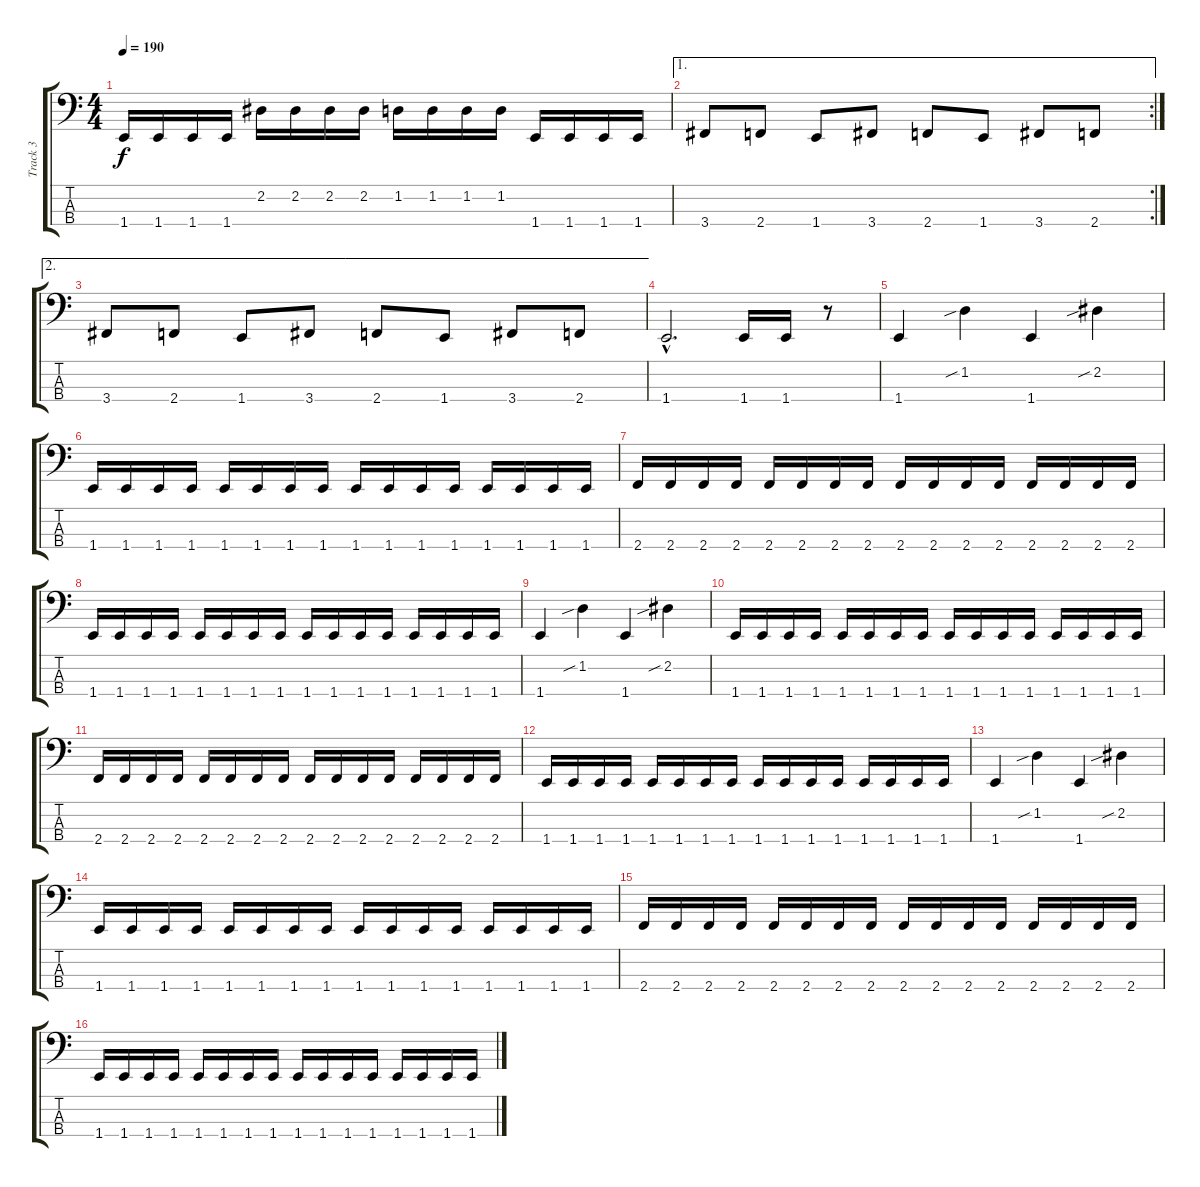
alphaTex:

\track ("Track 3" "Track 3") {instrument electricbasspick}
\staff {score tabs}
\tuning (Gb2 Db2 Ab1 Eb1) {hide}
\ts (4 4)
\tempo 190
\clef f4
\ks c
1.4.16{dy f} 1.4.16 1.4.16 1.4.16 2.2.16 2.2.16 2.2.16 2.2.16 1.2.16 1.2.16 1.2.16 1.2.16 1.4.16 1.4.16 1.4.16 1.4.16 |
\ae 1
\rc 2
3.4.8 2.4.8 1.4.8 3.4.8 2.4.8 1.4.8 3.4.8 2.4.8 |
\ae 2
3.4.8 2.4.8 1.4.8 3.4.8 2.4.8 1.4.8 3.4.8 2.4.8 |
1.4{hac}.2{d} 1.4.16 1.4.16 r.8 |
\section ("" "")
1.4.4 1.2{sib}.4 1.4.4 2.2{sib}.4 |
1.4.16 1.4.16 1.4.16 1.4.16 1.4.16 1.4.16 1.4.16 1.4.16 1.4.16 1.4.16 1.4.16 1.4.16 1.4.16 1.4.16 1.4.16 1.4.16 |
2.4.16 2.4.16 2.4.16 2.4.16 2.4.16 2.4.16 2.4.16 2.4.16 2.4.16 2.4.16 2.4.16 2.4.16 2.4.16 2.4.16 2.4.16 2.4.16 |
1.4.16 1.4.16 1.4.16 1.4.16 1.4.16 1.4.16 1.4.16 1.4.16 1.4.16 1.4.16 1.4.16 1.4.16 1.4.16 1.4.16 1.4.16 1.4.16 |
1.4.4 1.2{sib}.4 1.4.4 2.2{sib}.4 |
1.4.16 1.4.16 1.4.16 1.4.16 1.4.16 1.4.16 1.4.16 1.4.16 1.4.16 1.4.16 1.4.16 1.4.16 1.4.16 1.4.16 1.4.16 1.4.16 |
2.4.16 2.4.16 2.4.16 2.4.16 2.4.16 2.4.16 2.4.16 2.4.16 2.4.16 2.4.16 2.4.16 2.4.16 2.4.16 2.4.16 2.4.16 2.4.16 |
1.4.16 1.4.16 1.4.16 1.4.16 1.4.16 1.4.16 1.4.16 1.4.16 1.4.16 1.4.16 1.4.16 1.4.16 1.4.16 1.4.16 1.4.16 1.4.16 |
1.4.4 1.2{sib}.4 1.4.4 2.2{sib}.4 |
1.4.16 1.4.16 1.4.16 1.4.16 1.4.16 1.4.16 1.4.16 1.4.16 1.4.16 1.4.16 1.4.16 1.4.16 1.4.16 1.4.16 1.4.16 1.4.16 |
2.4.16 2.4.16 2.4.16 2.4.16 2.4.16 2.4.16 2.4.16 2.4.16 2.4.16 2.4.16 2.4.16 2.4.16 2.4.16 2.4.16 2.4.16 2.4.16 |
1.4.16 1.4.16 1.4.16 1.4.16 1.4.16 1.4.16 1.4.16 1.4.16 1.4.16 1.4.16 1.4.16 1.4.16 1.4.16 1.4.16 1.4.16 1.4.16
